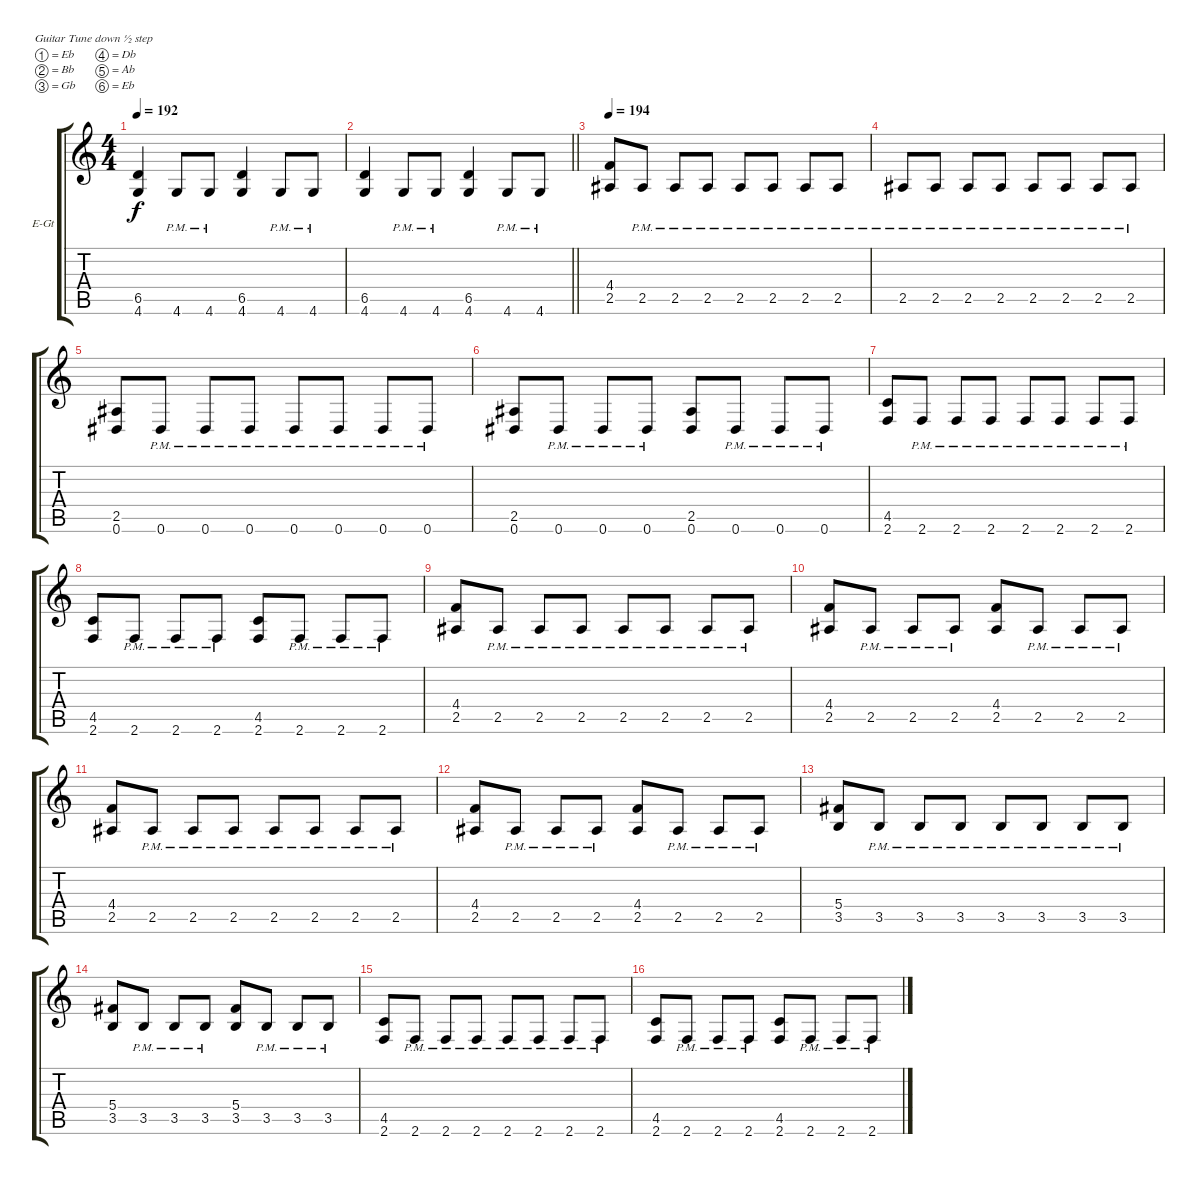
\bracketExtendMode groupsimilarinstruments
\firstSystemTrackNameOrientation horizontal
\otherSystemsTrackNameOrientation horizontal
\track ("Владимир Холстинин" "E-Gt") {instrument distortionguitar}
\staff {score tabs}
\tuning (Eb4 Bb3 Gb3 Db3 Ab2 Eb2)
\ts (4 4)
\tempo 192
\clef g2
\ks c
(6.5 4.6).4{dy f} 4.6{pm}.8 4.6{pm}.8 (6.5 4.6).4 4.6{pm}.8 4.6{pm}.8 |
\barLineRight lightlight
(6.5 4.6).4 4.6{pm}.8 4.6{pm}.8 (6.5 4.6).4 4.6{pm}.8 4.6{pm}.8 |
\tempo 194
(4.4 2.5).8 2.5{pm}.8 2.5{pm}.8 2.5{pm}.8 2.5{pm}.8 2.5{pm}.8 2.5{pm}.8 2.5{pm}.8 |
2.5{pm}.8 2.5{pm}.8 2.5{pm}.8 2.5{pm}.8 2.5{pm}.8 2.5{pm}.8 2.5{pm}.8 2.5{pm}.8 |
(2.5 0.6).8 0.6{pm}.8 0.6{pm}.8 0.6{pm}.8 0.6{pm}.8 0.6{pm}.8 0.6{pm}.8 0.6{pm}.8 |
(2.5 0.6).8 0.6{pm}.8 0.6{pm}.8 0.6{pm}.8 (2.5 0.6).8 0.6{pm}.8 0.6{pm}.8 0.6{pm}.8 |
(4.5 2.6).8 2.6{pm}.8 2.6{pm}.8 2.6{pm}.8 2.6{pm}.8 2.6{pm}.8 2.6{pm}.8 2.6{pm}.8 |
(4.5 2.6).8 2.6{pm}.8 2.6{pm}.8 2.6{pm}.8 (4.5 2.6).8 2.6{pm}.8 2.6{pm}.8 2.6{pm}.8 |
(4.4 2.5).8 2.5{pm}.8 2.5{pm}.8 2.5{pm}.8 2.5{pm}.8 2.5{pm}.8 2.5{pm}.8 2.5{pm}.8 |
(4.4 2.5).8 2.5{pm}.8 2.5{pm}.8 2.5{pm}.8 (4.4 2.5).8 2.5{pm}.8 2.5{pm}.8 2.5{pm}.8 |
(4.4 2.5).8 2.5{pm}.8 2.5{pm}.8 2.5{pm}.8 2.5{pm}.8 2.5{pm}.8 2.5{pm}.8 2.5{pm}.8 |
(4.4 2.5).8 2.5{pm}.8 2.5{pm}.8 2.5{pm}.8 (4.4 2.5).8 2.5{pm}.8 2.5{pm}.8 2.5{pm}.8 |
(5.4 3.5).8 3.5{pm}.8 3.5{pm}.8 3.5{pm}.8 3.5{pm}.8 3.5{pm}.8 3.5{pm}.8 3.5{pm}.8 |
(5.4 3.5).8 3.5{pm}.8 3.5{pm}.8 3.5{pm}.8 (5.4 3.5).8 3.5{pm}.8 3.5{pm}.8 3.5{pm}.8 |
(4.5 2.6).8 2.6{pm}.8 2.6{pm}.8 2.6{pm}.8 2.6{pm}.8 2.6{pm}.8 2.6{pm}.8 2.6{pm}.8 |
(4.5 2.6).8 2.6{pm}.8 2.6{pm}.8 2.6{pm}.8 (4.5 2.6).8 2.6{pm}.8 2.6{pm}.8 2.6{pm}.8
